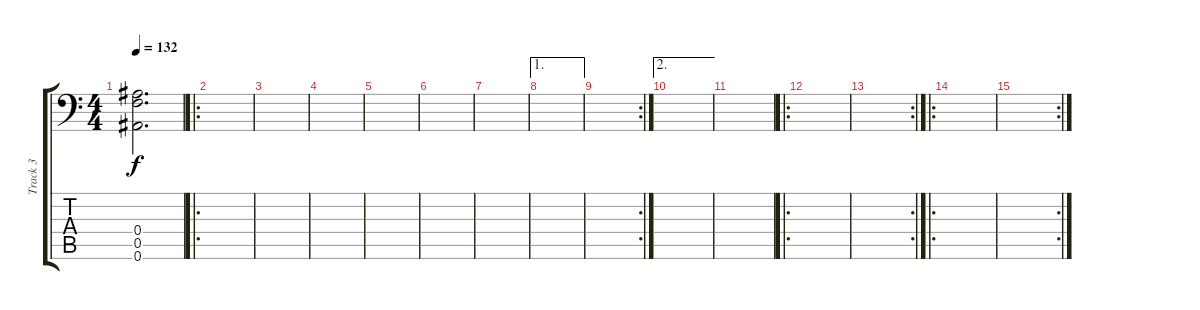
\track ("Track 3" "Track 3") {instrument distortionguitar}
\staff {score tabs}
\tuning (C4 G3 Eb3 Bb2 F2 Bb1) {hide}
\ts (4 4)
\tempo 132
\clef f4
\ks c
(0.4 0.5 0.6).2{d dy f} |
\ro
|
|
|
|
|
|
\ae 1
|
\rc 2
|
\ae 2
|
|
\ro
|
\rc 2
|
\ro
|
\rc 2
